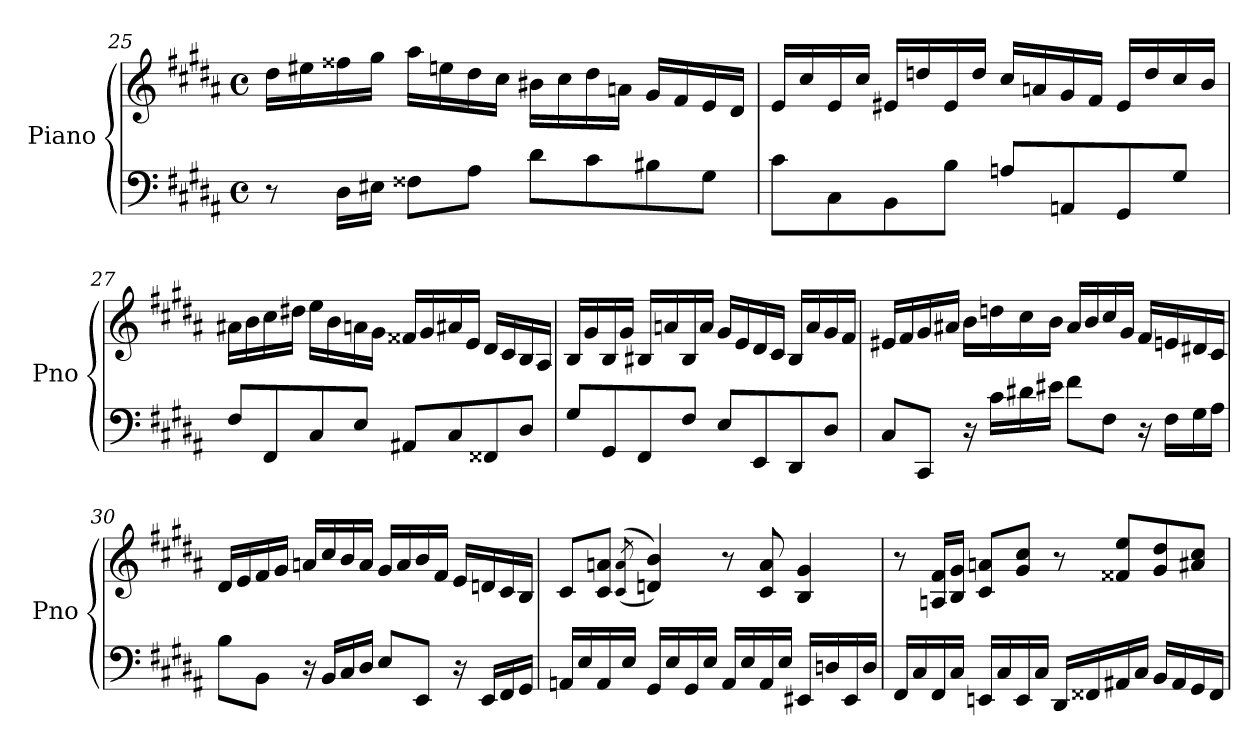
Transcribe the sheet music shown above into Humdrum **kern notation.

**kern	**kern
*part1	*part1
*staff2	*staff1
*I"Piano	*
*I'Pno	*
!!LO:PB:g=z
*clefF4	*clefG2
*k[f#c#g#d#a#]	*k[f#c#g#d#a#]
*M4/4	*M4/4
*met(c)	*met(c)
=25	=25
8r	16dd#\LL
.	16ee#X\
16D#\LL	16ff##X\
16E#X\JJ	16gg#\JJ
8F##X\L	16aa#\LL
.	16een\
8A#\J	16dd#\
.	16cc#\JJ
8d#\L	16b#X\LL
.	16cc#\
8c#\	16dd#\
.	16an\JJ
8B#X\	16g#/LL
.	16f#/
8G#\J	16e/
.	16d#/JJ
=26	=26
8c#\L	16e/LL
.	16cc#/
8C#\	16e/
.	16cc#/JJ
8BB\	16e#X/LL
.	16ddn/
8B\J	16e#/
.	16dd/JJ
8An/L	16cc#/LL
.	16an/
8AAn/	16g#/
.	16f#/JJ
8GG#/	16e#/LL
.	16dd/
8G#/J	16cc#/
.	16b/JJ
!!LO:LB:g=z
=27	=27
8F#/L	16a#X\LL
.	16b\
8FF#/	16cc#\
.	16dd#X\JJ
8C#/	16ee\LL
.	16b\
8E/J	16an\
.	16g#\JJ
8AA#X/L	16f##X/LL
.	16g#/
8C#/	16a#X/
.	16e/JJ
8FF##X/	16d#/LL
.	16c#/
8D#/J	16B/
.	16A#/JJ
!!LO:LB:g=z
=28	=28
8G#/L	16B/LL
.	16g#/
8GG#/	16B/
.	16g#/JJ
8FF#/	16B#X/LL
.	16an/
8F#/J	16B#/
.	16a/JJ
8E/L	16g#/LL
.	16e/
8EE/	16d#/
.	16c#/JJ
8DD#/	16B#/LL
.	16a/
8D#/J	16g#/
.	16f#/JJ
=29	=29
8C#/L	16e#X/LL
.	16f#/
8CC#/J	16g#/
.	16a#X/JJ
16r	16b\LL
16c#\LL	16ddn\
16d#X\	16cc#\
16e#X\JJ	16b\JJ
8f#\L	16a#/LL
.	16b/
8F#\J	16cc#/
.	16g#/JJ
16r	16f#/LL
16F#\LL	16en/
16G#\	16d#X/
16A#\JJ	16c#/JJ
!!LO:LB:g=z
=30	=30
8B\L	16d#/LL
.	16e/
8BB\J	16f#/
.	16g#/JJ
16r	16an/LL
16BB/LL	16cc#/
16C#/	16b/
16D#/JJ	16a/JJ
8E/L	16g#/LL
.	16a/
8EE/J	16b/
.	16f#/JJ
16r	16e/LL
16EE/LL	16dn/
16FF#/	16c#/
16GG#/JJ	16B/JJ
!!LO:LB:g=z
=31	=31
16AAn/LL	8c#/L
16E/	.
16AA/	8c#/ 8an/J
16E/JJ	.
.	((>8qc#/ 8qa/
16GG#/LL	4dn/ 4b/))
16E/	.
16GG#/	.
16E/JJ	.
16AA/LL	8r
16E/	.
16AA/	8c#/ 8a/
16E/JJ	.
16EE#X/LL	4B/ 4g#/
16Dn/	.
16EE#/	.
16D/JJ	.
=32	=32
16FF#/LL	8r
16C#/	.
16FF#/	16An/ 16f#/LL
16C#/JJ	16B/ 16g#/JJ
16EEn/LL	8c#/ 8an/L
16C#/	.
16EE/	8g#/ 8cc#/J
16C#/JJ	.
16DD#/LL	8r
16FF##X/	.
16AA#X/	8f##X/ 8ee/L
16C#/JJ	.
16BB/LL	8g#/ 8dd#/
16AA#/	.
16GG#/	8a#X/ 8cc#/J
16FF##/JJ	.
=	=
*-	*-
